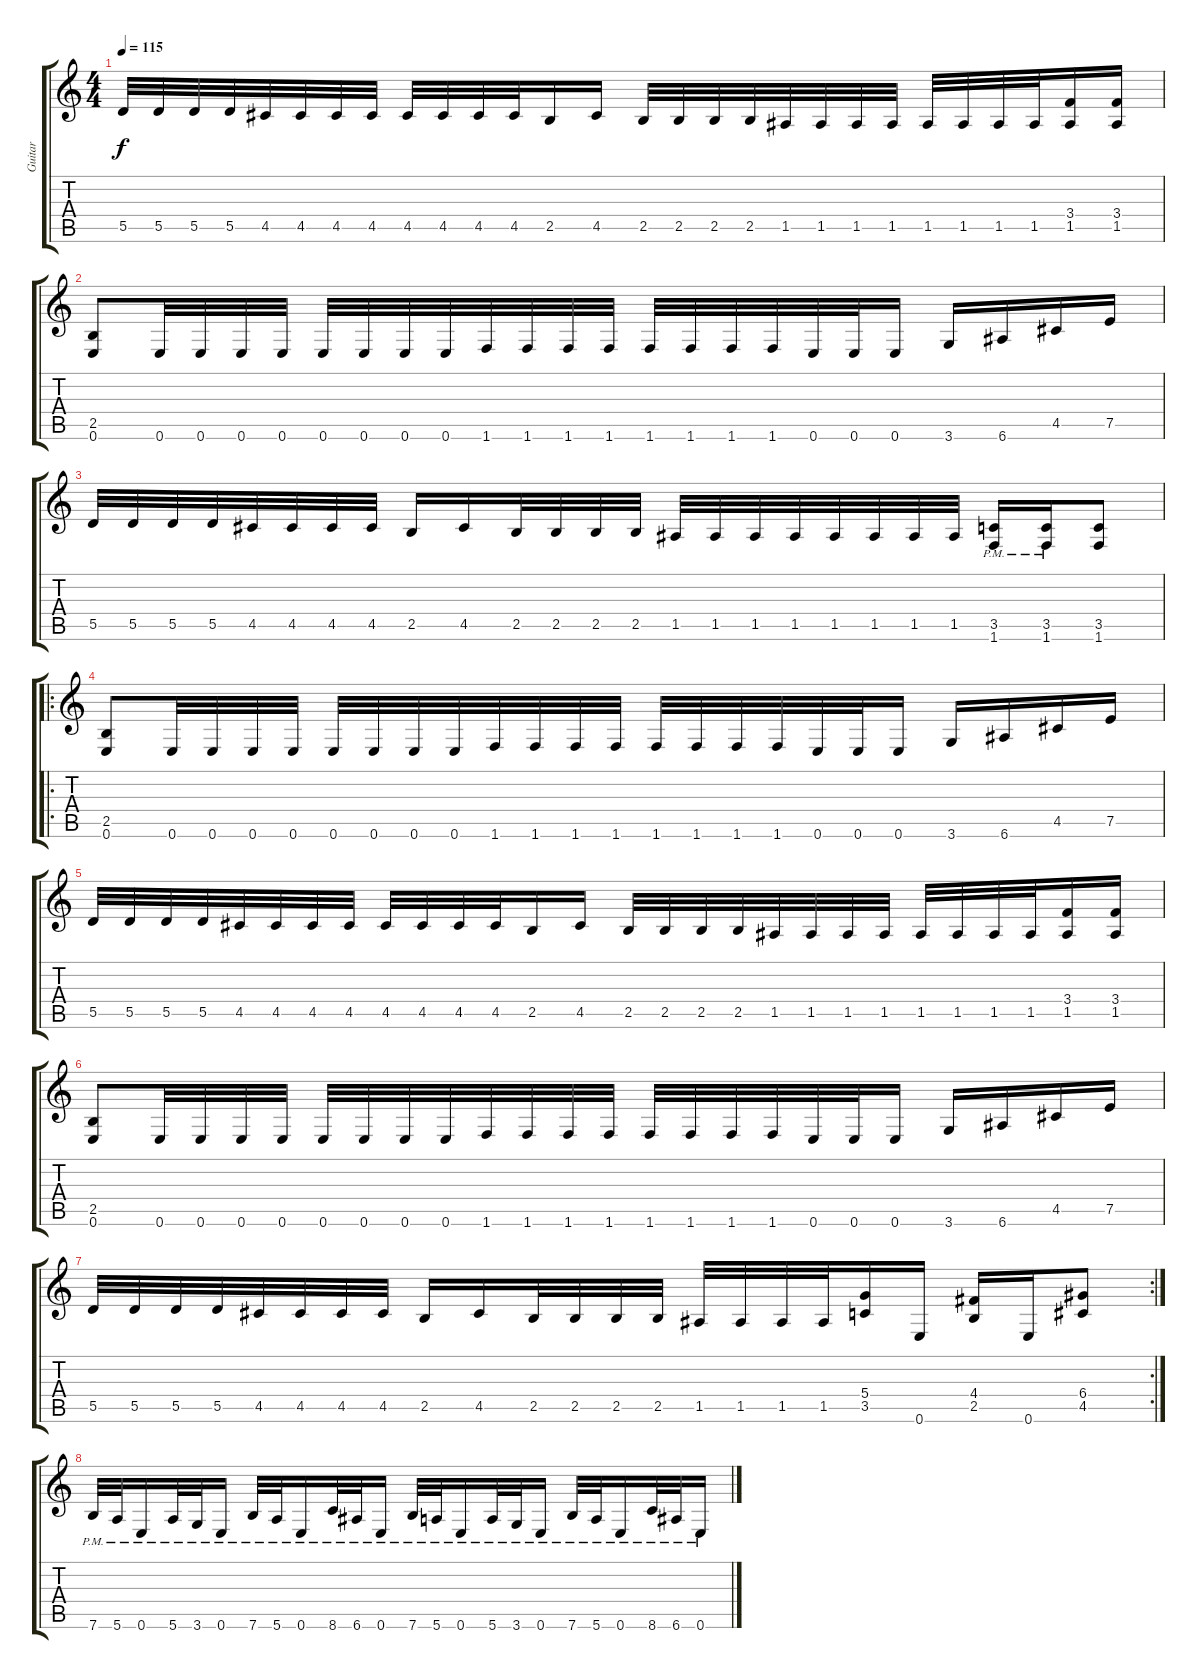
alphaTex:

\track ("Guitar" "Guitar") {instrument distortionguitar}
\staff {score tabs}
\tuning (E4 B3 G3 D3 A2 E2) {hide}
\ts (4 4)
\tempo 115
\clef g2
\ks c
5.5.32{dy f} 5.5.32 5.5.32 5.5.32 4.5.32 4.5.32 4.5.32 4.5.32 4.5.32 4.5.32 4.5.32 4.5.32 2.5.16 4.5.16 2.5.32 2.5.32 2.5.32 2.5.32 1.5.32 1.5.32 1.5.32 1.5.32 1.5.32 1.5.32 1.5.32 1.5.32 (3.4 1.5).16 (3.4 1.5).16 |
(2.5 0.6).8 0.6.32 0.6.32 0.6.32 0.6.32 0.6.32 0.6.32 0.6.32 0.6.32 1.6.32 1.6.32 1.6.32 1.6.32 1.6.32 1.6.32 1.6.32 1.6.32 0.6.32 0.6.32 0.6.16 3.6.16 6.6.16 4.5.16 7.5.16 |
5.5.32 5.5.32 5.5.32 5.5.32 4.5.32 4.5.32 4.5.32 4.5.32 2.5.16 4.5.16 2.5.32 2.5.32 2.5.32 2.5.32 1.5.32 1.5.32 1.5.32 1.5.32 1.5.32 1.5.32 1.5.32 1.5.32 (3.5{pm} 1.6{pm}).16 (3.5{pm} 1.6{pm}).16 (3.5 1.6).8 |
\ro
(2.5 0.6).8 0.6.32 0.6.32 0.6.32 0.6.32 0.6.32 0.6.32 0.6.32 0.6.32 1.6.32 1.6.32 1.6.32 1.6.32 1.6.32 1.6.32 1.6.32 1.6.32 0.6.32 0.6.32 0.6.16 3.6.16 6.6.16 4.5.16 7.5.16 |
5.5.32 5.5.32 5.5.32 5.5.32 4.5.32 4.5.32 4.5.32 4.5.32 4.5.32 4.5.32 4.5.32 4.5.32 2.5.16 4.5.16 2.5.32 2.5.32 2.5.32 2.5.32 1.5.32 1.5.32 1.5.32 1.5.32 1.5.32 1.5.32 1.5.32 1.5.32 (3.4 1.5).16 (3.4 1.5).16 |
(2.5 0.6).8 0.6.32 0.6.32 0.6.32 0.6.32 0.6.32 0.6.32 0.6.32 0.6.32 1.6.32 1.6.32 1.6.32 1.6.32 1.6.32 1.6.32 1.6.32 1.6.32 0.6.32 0.6.32 0.6.16 3.6.16 6.6.16 4.5.16 7.5.16 |
\rc 2
5.5.32 5.5.32 5.5.32 5.5.32 4.5.32 4.5.32 4.5.32 4.5.32 2.5.16 4.5.16 2.5.32 2.5.32 2.5.32 2.5.32 1.5.32 1.5.32 1.5.32 1.5.32 (5.4 3.5).16 0.6.16 (4.4 2.5).16 0.6.16 (6.4 4.5).8 |
7.6{pm}.32 5.6{pm}.32 0.6{pm}.16 5.6{pm}.32 3.6{pm}.32 0.6{pm}.16 7.6{pm}.32 5.6{pm}.32 0.6{pm}.16 8.6{pm}.32 6.6{pm}.32 0.6{pm}.16 7.6{pm}.32 5.6{pm}.32 0.6{pm}.16 5.6{pm}.32 3.6{pm}.32 0.6{pm}.16 7.6{pm}.32 5.6{pm}.32 0.6{pm}.16 8.6{pm}.32 6.6{pm}.32 0.6{pm}.16
